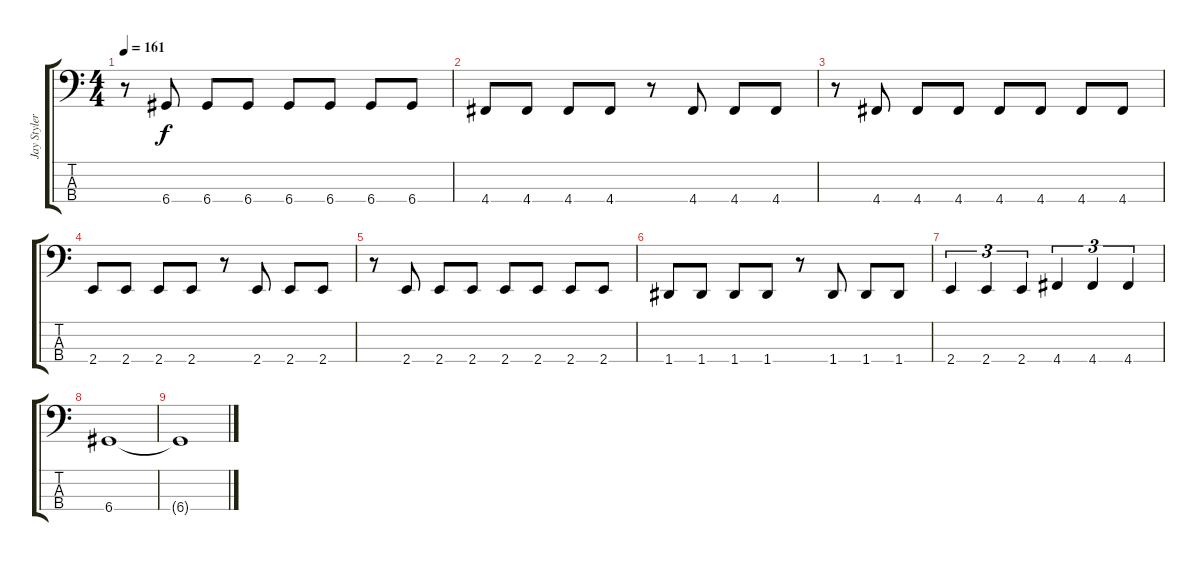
\track ("Jay Styler (Bass)" "Jay Styler") {instrument electricbasspick}
\staff {score tabs}
\tuning (G2 D2 A1 D1) {hide}
\ts (4 4)
\tempo 161
\clef f4
\ks c
r.8{dy f} 6.4.8 6.4.8 6.4.8 6.4.8 6.4.8 6.4.8 6.4.8 |
4.4.8 4.4.8 4.4.8 4.4.8 r.8 4.4.8 4.4.8 4.4.8 |
r.8 4.4.8 4.4.8 4.4.8 4.4.8 4.4.8 4.4.8 4.4.8 |
2.4.8 2.4.8 2.4.8 2.4.8 r.8 2.4.8 2.4.8 2.4.8 |
r.8 2.4.8 2.4.8 2.4.8 2.4.8 2.4.8 2.4.8 2.4.8 |
1.4.8 1.4.8 1.4.8 1.4.8 r.8 1.4.8 1.4.8 1.4.8 |
2.4.4{tu (3 2)} 2.4.4{tu (3 2)} 2.4.4{tu (3 2)} 4.4.4{tu (3 2)} 4.4.4{tu (3 2)} 4.4.4{tu (3 2)} |
6.4.1 |
6.4{t}.1
